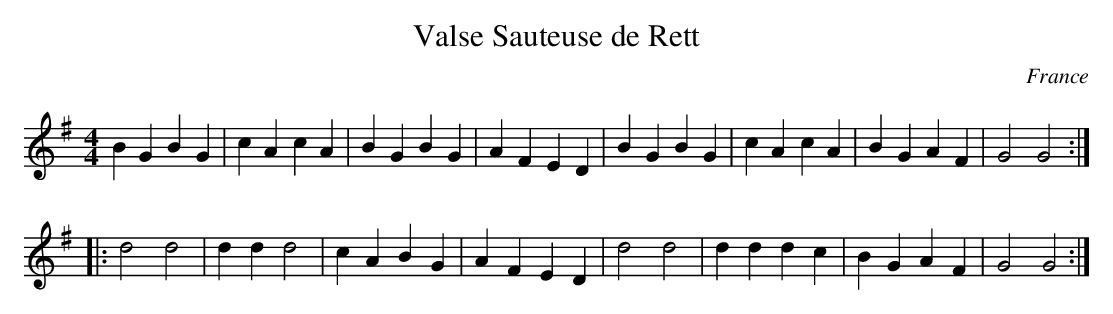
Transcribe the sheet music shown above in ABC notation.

X:1
T:Valse Sauteuse de Rett
M:4/4
O:France
K:G
B2G2 B2G2| c2A2 c2A2| B2G2 B2G2| A2F2 E2D2| \
B2G2 B2G2| c2A2 c2A2| B2G2 A2F2| G4 G4::
d4 d4| d2d2 d4| c2A2 B2G2| A2F2 E2D2| \
d4 d4 | d2d2 d2c2| B2G2 A2F2| G4 G4:|
